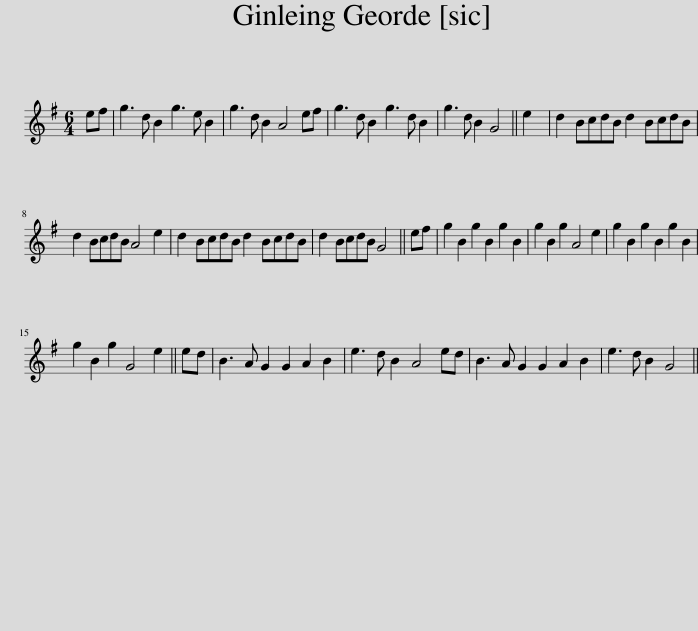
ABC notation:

X:1
L:1/8
M:6/4
I:linebreak $
K:G
V:1 treble
V:1
 ef | g3 d B2 g3 e B2 | g3 d B2 A4 ef | g3 d B2 g3 d B2 | g3 d B2 G4 || %5
 e2 | d2 BcdB d2 BcdB |$ d2 BcdB A4 e2 | d2 BcdB d2 BcdB | d2 BcdB G4 || %10
 ef | g2 B2 g2 B2 g2 B2 | g2 B2 g2 A4 e2 | g2 B2 g2 B2 g2 B2 |$ g2 B2 g2 G4 e2 || %15
 ed | B3 A G2 G2 A2 B2 | e3 d B2 A4 ed | B3 A G2 G2 A2 B2 | e3 d B2 G4 || %20
